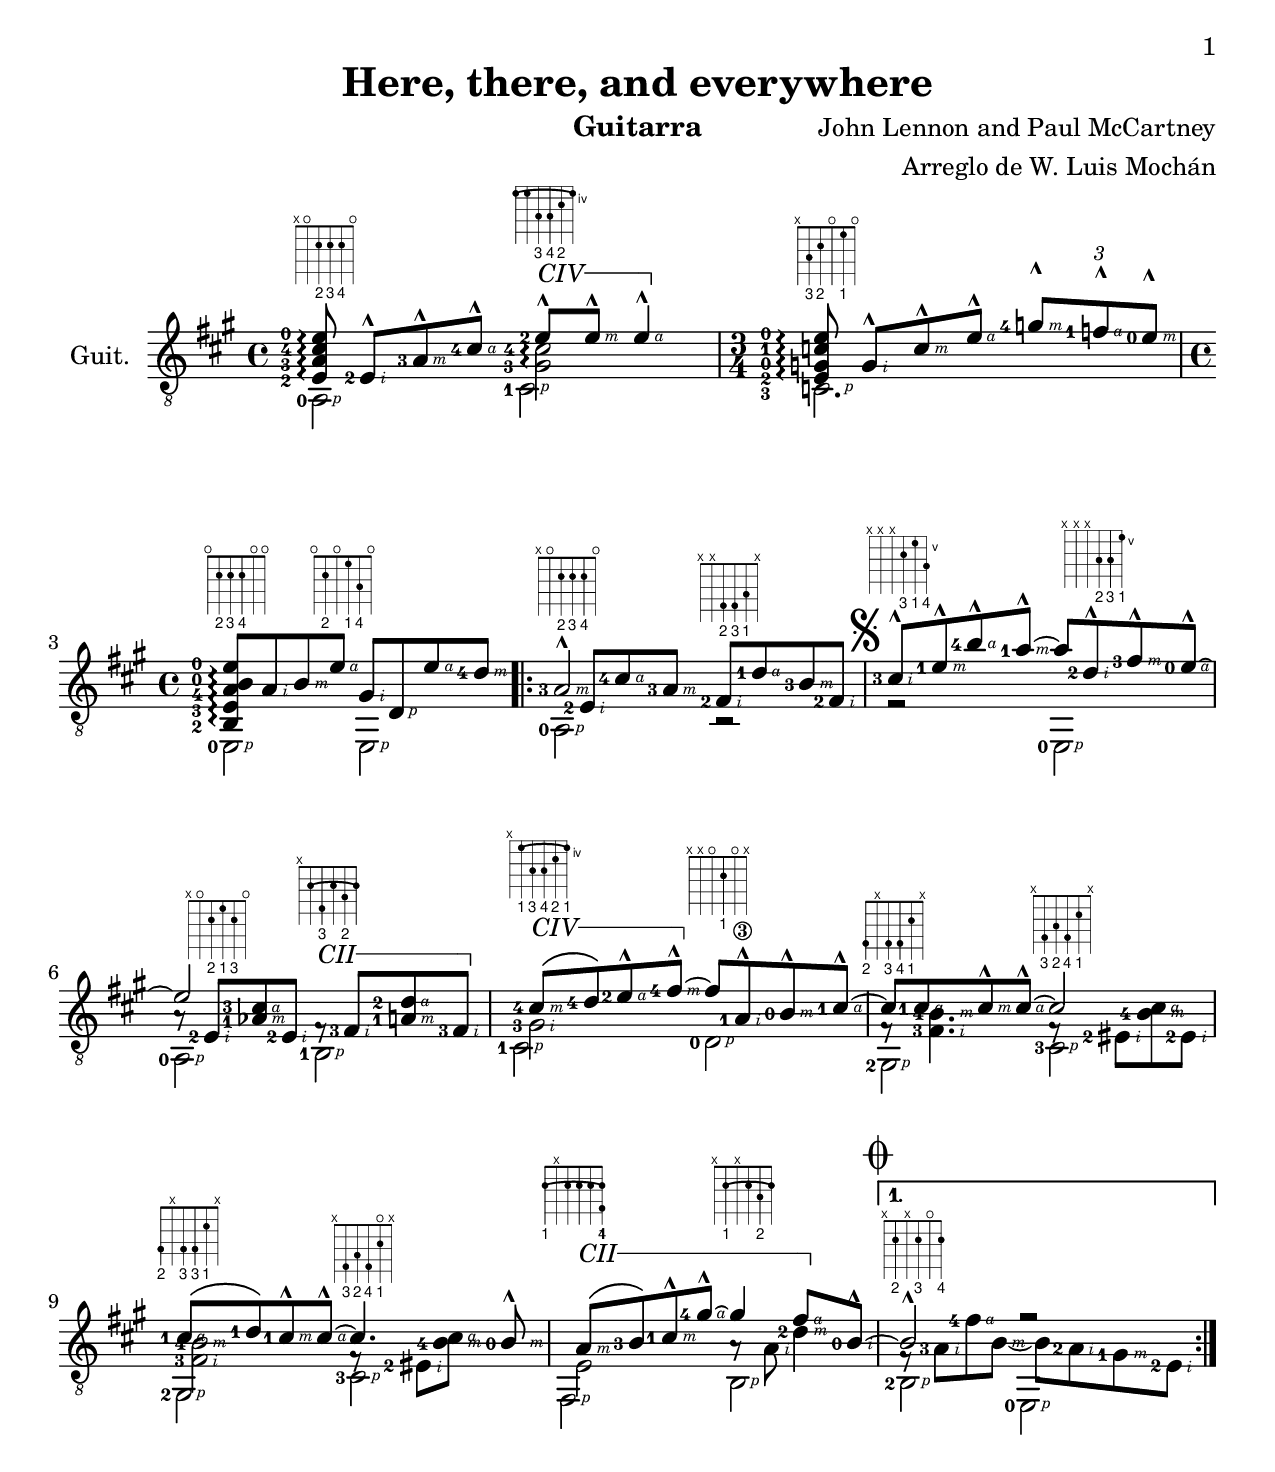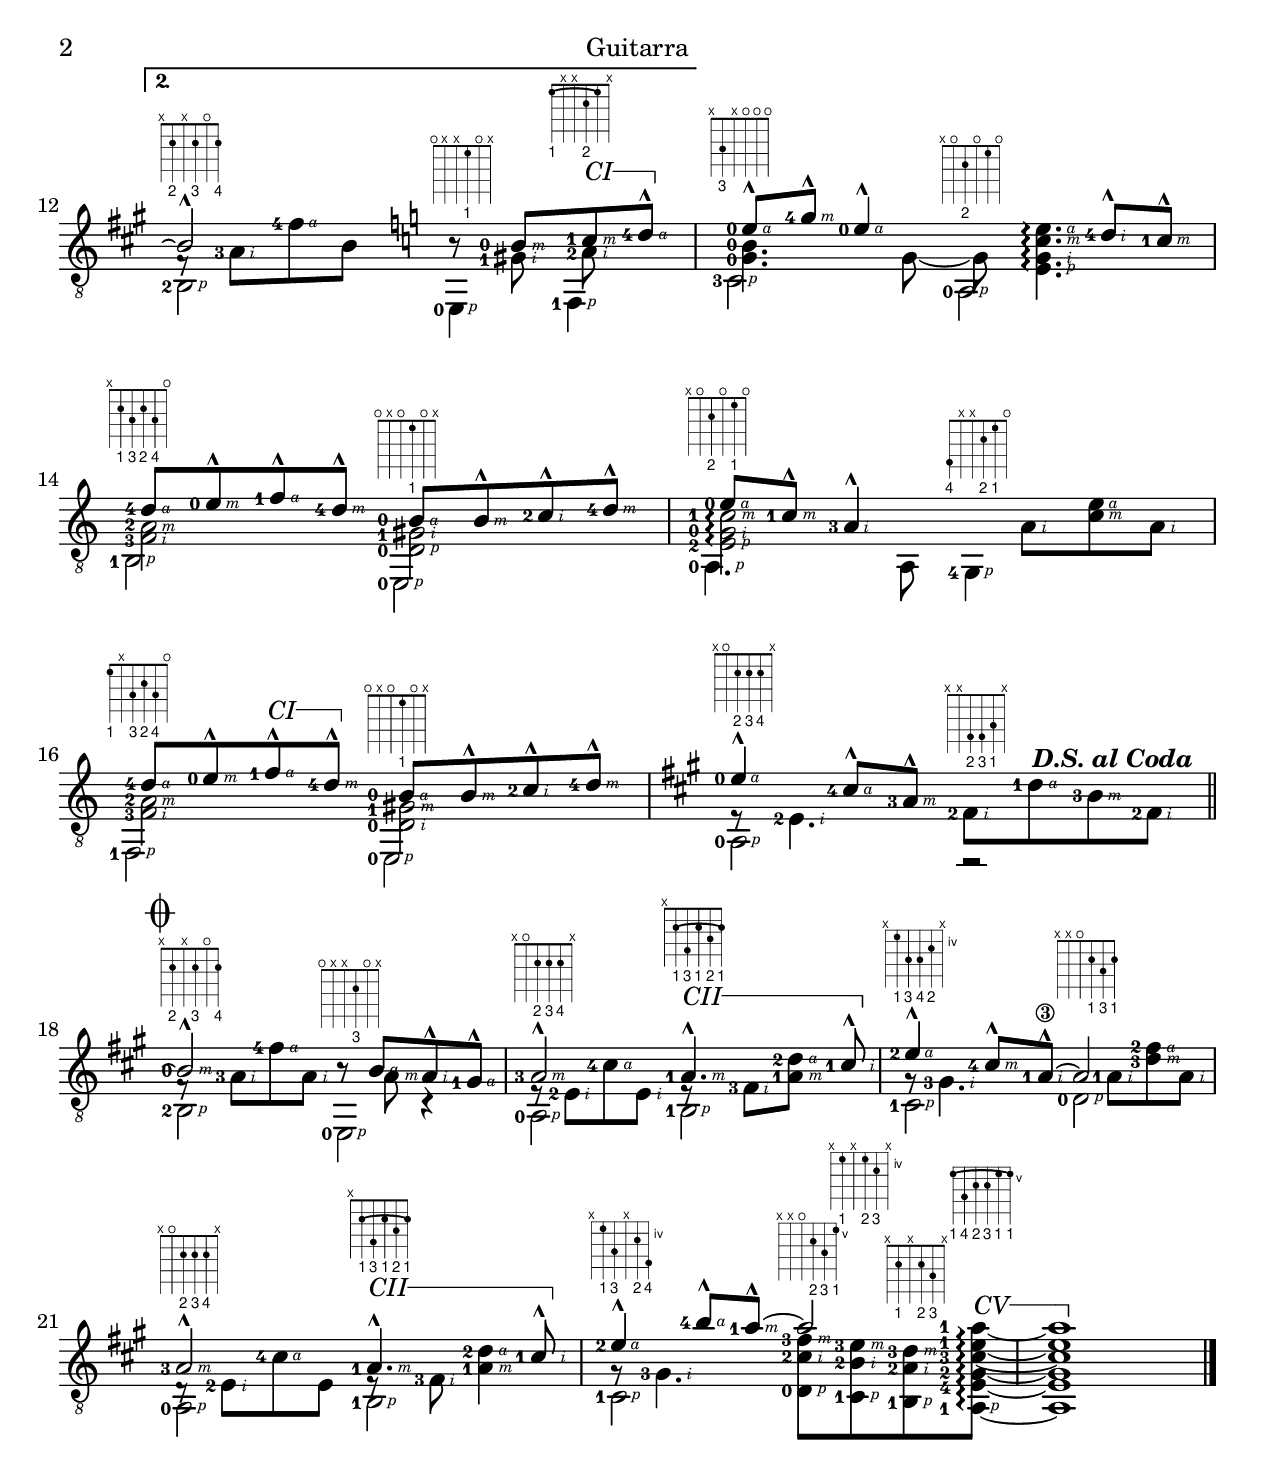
\version "2.12.3"
#(define R rightHandFinger)
#(set-global-staff-size 22)
#(set-default-paper-size "letter")
P = #(define-music-function  (parser location) ()
    #{ 
      \rightHandFinger  #1 %no funciona!! 
      #} )
cejilla = #(define-music-function (parser location sim)(string?)
	    #{
		 \override TextSpanner #'(bound-details left text) =
		 \markup {\general-align #Y #CENTER { $sim }}
		 \override TextSpanner #'(bound-details right text) =
		 \markup{\concat{\draw-line #'(1 . 0)\draw-line #'(0 . -1)}}
		 \override TextSpanner #'style = #'solid
	    #}
	    )
EC = \startTextSpan
FC = \stopTextSpan
FOl =  \set fingeringOrientations = #'(left) 
SEP =  \once\override NoteHead #'extra-spacing-width = #'(-1 . 0)
%^\markup\fret-diagram-terse  = #(define-music-function (parser location musica acorde) 
%       (ly:music? string?)
%       #{
%       $musica^\markup{ \fret-diagram-terse #$acorde }
%       #}
%     )
\header {
  title = "Here, there, and everywhere"
  composer = "John Lennon and Paul McCartney"
  instrument = "Guitarra"
  arranger = "Arreglo de W. Luis Mochán"
  }

{
  \time 4/4
  \clef "treble_8"
  \key a \major
  \set Staff.instrumentName = #"Guit."
%  <<\voiceOneStyle\\ \voiceTwoStyle\\ \voiceThreeStyle\\ \voiceFourStyle
%  >>
  << 
    \override Staff.TextScript
    #'(fret-diagram-details finger-code) = #'below-string

    \FOl
    \cejilla "CIV"
    \relative c { s8 ^\markup\fret-diagram-terse  #"x;o;2-2;2-3;2-4;o;"
		  <e-2-\R #2 >8-^ <a-3-\R #3 >-^ <cis-4-\R #4 >-^
		   <e-2 >-^\EC ^\markup\fret-diagram-terse 
		  #"4-(;4;6-3;6-4;5-2;4-);"
		  <e-\R #3 >-^ <e-\R #4 >4-^\FC }   \\
    \FOl
    \relative c {\stemNeutral <e-2 a-3 cis-4 e-0>8\arpeggio s4.
		 \stemDown <gis-3 cis-4>2\arpeggio  }\\
    \FOl \\
    \FOl
    \relative c { <a-0-\R #1 >2 <cis-1-\R#1 > }
  >>
  | %2-
  <<
    \time 3/4
    \relative c' 
    {s8 ^\markup\fret-diagram-terse  #"x;3-3;2-2;o;1-1;o;"
     <g-\R #2 >8-^ <c-\R #3 >-^ <e-\R #4 >-^ 
     \override Script #'padding = #2.0 %para evitar colisiones con marcato
     \times 2/3 { <g-4-\R #3 >-^[ <f-\R#4 -1 >-^  <e-0-\R#3 >-^] } }
    \\
    \relative c {\stemNeutral <e-2 g-0 c-1 e-0>8\arpeggio }\\
    \\
    \relative c { <c-3-\R #1 >2. }
  >>
  %3
  <<
    \revert Script #'padding 
    \time 4/4
    \relative c {<b-2 e-3 a-4 b-0 e-0>8\arpeggio
    	          ^\markup\fret-diagram-terse  #"o;2-2;2-3;2-4;o;o;"
		  <a'-\R#2 > <b-\R#3 > 
		  <e-\R#4 > ^\markup\fret-diagram-terse  #"o;2-2;o;1-1;3-4;o;"
		  <gis,-\R#2 > <d-\R#1 > <e'-\R#4 > 
		  <d-4-\R#3 >}  \\
    \\
    \\
    \FOl
    \relative c, {<e-0-\R#1 >2 <e-\R#1 >2}
  >>
  | %4
  \repeat volta 2 {
  <<
    \relative c'{<a-3-\R#3 >2-^ ^\markup\fret-diagram-terse  #"x;o;2-2;2-3;2-4;o;"
		  s2} \\
    \FOl
    \stemNeutral
    \relative c{ s8 <e-2-\R#2 > <cis'-4-\R#4 > <a-3-\R#3 >
		 <fis-2-\R#2 > ^\markup\fret-diagram-terse  #"x;x;4-2;4-3;3-1;x;"
		 <d'-1-\R#4 > <b-3-\R#3 > <fis-2-\R#2 >} \\
    \\
    \relative c{<a-0-\R#1 >2 r2 }
  >>
  | %5
    <<
    \relative c' {\mark\markup{ \musicglyph #"scripts.segno" } 
		  <cis-3-\R#2 >8-^ 
		   ^\markup\fret-diagram-terse   #"x;x;x;6-3;5-1;7-4;"
		   <e-1-\R#3 >-^ <b'-4-\R#4 >-^ 
		   <a-1-\R#3 >-^~ a <d,-2-\R#2 >-^ ^\markup\fret-diagram-terse  #"x;x;x;7-2;7-3;5-1;"
		   <fis-3-\R#3 >-^ 
		   <e-0-\R#4 >~-^}  \\ 
    \\
    \\
    \relative c, {r2 <e-0-\R#1 >2}
  >>
  | %6
  <<
    \relative c' {e2} \\
    \FOl
    \stemNeutral
    \relative c' {a8\rest <e-2-\R#2 >8 ^\markup\fret-diagram-terse  #"x;o;2-2;1-1;2-3;o;"
		  <aes-1-\R#3 cis-3-\R#4 > <e-2-\R#2 >
		 \cejilla#"CII"
		 fis8\rest\EC ^\markup\fret-diagram-terse  #"x;2-(;4-3;2;3-2;2-);"
		 <fis-3-\R#2 > <a-1-\R#3 d-2-\R#4 > <fis-3-\R#2 >\FC
	       }  \\
    \\
    \relative c {<a-0-\R#1 >2 
		  <b-1-\R#1 >} 
  >>
  | %7
  << 
    \FOl
    \relative c' {
      \override StrokeFinger #'avoid-slur = #'around
      \cejilla "CIV"
      <cis-4-\R#3 >8\(\EC ^\markup\fret-diagram-terse  #"x;4-1-(;6-3;6-4;5-2;4-1-);"
		      <d-4 >\) 
      <e-2-\R#4 >-^ <fis-4-\R#3 >-^\FC~fis <a,-1\3-\R#2 >-^ 
      <b-0-\R#3 >-^  <cis-1-\R#4 >-^~} \\
    \relative c'{<gis-3-\R#2 >2}\\
    \\
    \relative c {<cis-1-\R#1 >2 <d-0-\R#1 > ^\markup\fret-diagram-terse  #"x;x;o;2-1;o;x;"}
  >>
  | %8
  <<
    \relative c' {cis8 <cis-1-\R#4 > <cis-\R#3 >-^ <cis-\R#4 >-^~cis2}\\
    \FOl
    \relative c {fis8\rest 
		 %\once \override NoteColumn #'force-hshift = #1
		 <fis-3-\R#2 b-4-\R#3 >4. fis8\rest <eis-2-\R#2 >8 
		 <b'-4-\R#3 cis-\R#4 > <eis,-2-\R#2 >}\\
    \\
    \relative c {<gis-2-\R#1 >2 ^\markup\fret-diagram-terse  #"4-2;x;4-3;4-4;2-1;x;"
		  <cis-3-\R#1 > ^\markup\fret-diagram-terse  #"x;4-3;3-2;4-4;2-1;x;"
		}
  >>
  | %9
  <<
    \relative c' {<cis-1-\R#4 >8\( <d-1 >\) <cis-1-\R#3 >-^ 
		   <cis-\R#4 >-^~cis4. <b-0-\R#3 >8-^}\\
    \relative c {<fis-3-\R#2 b-4-\R#3 >2 fis8\rest <eis-2-\R#2 >8 
		  <b'-4-\R#3 cis-\R#4 > s8}\\
    \\
    \relative c {<gis-2-\R#1 >2 ^\markup\fret-diagram-terse  #"4-2;x;4-3;4-3;2-1;x;"
		  <cis-3-\R#1 > ^\markup\fret-diagram-terse  #"x;4-3;3-2;4-4;2-1 o;x;"
		}
  >>
  | %10
  <<
    \cejilla #"CII"
    \relative c' { <a-\R#3 >8\(\EC <b-3 >\) <cis-1-\R#3 >-^ 
		   <gis'-4-\R#4 >-^~gis4 
		   <fis-\R#4 >8\FC <b,-0-\R#2 >-^~
			    }  \\
    \relative c {<e >2 a8\rest <a-\R#2 > <d-2-\R#3 >4 } \\
    \\
    \relative c, {<fis-\R#1 >2 ^\markup\fret-diagram-terse  #"2-1-(;x;2;2;2;2-1-) 4-4;"
		   <b-\R#1 > ^\markup\fret-diagram-terse  #"x;2-1-(;x;2;3-2;2-);"
		 }
  >>
  | %11
}
  \alternative {
    {
      <<
	\mark\markup{\musicglyph #"scripts.coda" }
	\relative c' {<b >2-^ r2} \\
	\relative c {
	  f8\rest
	   <a-3-\R#2 >8 <fis'-4-\R#4 > <b,-\R#3 >~ b <a-2-\R#2 > 
	  <gis-1-\R#3 > <e-2-\R#2 > } \\
	\\
	\relative c { <b-2-\R#1 >2 ^\markup\fret-diagram-terse  #"x;2-2;x;2-3;o;2-4;"
		      <e,-0-\R#1 >}
      >>
    }
    % 12
    {
      <<
	\relative c' {<b >2-^\repeatTie } \\
	\relative c {f8\rest <a-3-\R#2 >8 <fis'-4-\R#4 > <b,>} \\
	\\
	\relative c { <b-2-\R#1 >2 ^\markup\fret-diagram-terse  #"x;2-2;x;2-3;o;2-4;"}
      >>
      \key c \major
      <<
	\cejilla #"CI"
	\relative c' { b8\rest <b-0-\R#3 >8 <c-1-\R#3 >\EC <d-4-\R#4 >-^\FC} \\
	\relative c' { s8 \SEP <gis-1-\R#2 > <a-2-\R#2 >} \\
	\\
	\relative c, { <e-0-\R#1 >4 ^\markup\fret-diagram-terse  #"o;x;x;1-1;o;x;"
		       <f-1-\R#1 > ^\markup\fret-diagram-terse  #"1-1-(;x;x;2-2;1-);x;" }
      >>
    }
  }
  %13
  <<
    \relative c' {<e-0-\R#4 >8-^ <g-4-\R#3 >-^ <e-0-\R#4 >4-^ 
		   s4 <d-4-\R#2 >8-^ <c-1-\R#3 >-^}\\
    \relative c'{\FOl 
		 <g-0 b-0>4. <g>8~g <e-\R#1 g-\R#2 c-\R#3 e-\R#4 >4.\arpeggio
		} \\
    \\
    \relative c{<c-3-\R#1 >2 ^\markup\fret-diagram-terse  #"x;3-3;x;o;o;o;"
		 <a-0-\R#1 > ^\markup\fret-diagram-terse  #"x;o;2-2;o;1;o;"}
  >>
  %14
  <<
    \relative c' {<d-4-\R#4 >8 <e-0-\R#3 >-^ <f-1-\R#4 >-^ <d-4-\R#3 >-^ 
		   <b-0-\R#4 > <b-\R#3 >-^ 
		   <c-2-\R#2 >-^ <d-4-\R#3 >-^ } \\ 
    \FOl
    \relative c { <f-3-\R#2 a-2-\R#3 >2 <d-0-\R#1 gis-1-\R#2 >} \\
    \\
    \relative c {<b-1-\R#1 >2 ^\markup\fret-diagram-terse  #"x;2-1;3-3;2-2;3-4;o;"
		  <e,-0-\R#1 > ^\markup\fret-diagram-terse  #"o;x;o;1-1;o;x;"} \\
  >>
  %15
  <<
    \relative c' {<e-0-\R#4 >8 <c-1-\R#3 >8-^ <a-3-\R#2 >4-^  } \\
    \relative c {<e-2-\R#1 g-0-\R#2 c-1-\R#3 >2\arpeggio
		  s8 <a-\R#2 > <c-\R#3 e-\R#4 > 
		  <a-\R#2 > } \\
    \\
    \relative c {<a-0-\R#1 >4. ^\markup\fret-diagram-terse  #"x;o;2-2;o;1-1;o;" 
		  <a>8 <g-4-\R#1 >4 ^\markup\fret-diagram-terse  #"4-4;x;x;2-2;1-1;o;" } \\
  >>
  %16
  <<
    \FOl
    \cejilla "CI"
    \relative c' {<d-4-\R#4 >8 <e-0-\R#3 >-^ <f-1-\R#4 >-^\EC <d-4-\R#3 >-^\FC 
		   <b-0-\R#4 > <b-\R#3 >-^ <c-2-\R#2 >-^ <d-4-\R#3 >-^  } \\
    \relative c {<f-3-\R#2 a-2-\R#3 >2 <d-0-\R#2 gis-1-\R#3 > } \\
    \\
    \FOl
    \relative c, {<f-1-\R#1 >2 ^\markup\fret-diagram-terse  #"1-1;x;3-3;2-2;3-4;o;"
		   <e-0-\R#1 >2 ^\markup\fret-diagram-terse  #"o;x;o;1-1;o;x;" } \\
  >>
  %17
  \key a \major
  <<
    \relative c'{<e-0-\R#4 >4-^ <cis-4-\R#4 >8-^ <a-3-\R#3 >-^} \\
    \relative c{ e8\rest <e-2-\R#2 >4. 
		 <fis-2-\R#2 >8
		 <d'-1-\R#4 > <b-3-\R#3 > <fis-2-\R#2 >
		 ^\markup{\hspace #-10 \bold\italic "D.S. al Coda"  }
	       } \\
    \\
    \relative c{<a-0-\R#1 >2 ^\markup\fret-diagram-terse  #"x;o;2-2;2-3;2-4;x;" 
		 r2 ^\markup\fret-diagram-terse  #"x;x;4-2;4-3;3-1;x;" }
  >>
  \bar "||"
  %18
  <<
    \FOl
    \mark\markup{\musicglyph #"scripts.coda"}
    \relative c' {<b-0-\R#3 >2-^\repeatTie 
		   b8\rest <b-\R#4 > <a-\R#2 >-^ <gis-1-\R#4 >-^} \\
    \relative c {
      f8\rest <a-3-\R#2 >8 <fis'-4-\R#4 > <a,-\R#2 > s <a-\R#3 >8 c,4\rest 
		} \\
    \\
    \relative c { <b-2-\R#1 >2 ^\markup\fret-diagram-terse  #"x;2-2;x;2-3;o;2-4;"
		  <e,-0-\R#1 > ^\markup\fret-diagram-terse  #"o;x;x;2-3;o;x;" }
  >>
  %19
  <<
    \cejilla #"CII"
    \relative c' {<a-3-\R#3 >2-^ <a-1-\R#3 >4.-^\EC <cis-1-\R#2 >8-^\FC } \\
    \relative c {e8\rest <e-2-\R#2 > <cis'-4-\R#4 > <e,-\R#2 >  e8\rest 
		 <fis-3-\R#2 > <a-1-\R#3 d-2-\R#4 >8 s8} \\
    \\
    \relative c {<a-0-\R#1 >2 ^\markup\fret-diagram-terse  #"x;o;2-2;2-3;2-4;x;"
		  <b-1-\R#1 > ^\markup\fret-diagram-terse  #"x;2-1-(;4-3;2-1;3-2;2-1-);"} \\
  >>
  %20
  <<
    \relative c' {<e-2-\R#4 >4-^ <cis-4-\R#3 >8-^ <a-1\3-\R#2 >8-^~a2} \\
    \relative c' {gis8\rest <gis-3-\R#2 >4. s8 \SEP <a-1-\R#2 > 
		  <d-3-\R#3 fis-2-\R#4 > <a-\R#2 >} \\
    \\
    \relative c {<cis-1-\R#1 >2 ^\markup\fret-diagram-terse  #"x;4-1;6-3;6-4;5-2;x;"
		  <d-0-\R#1 > ^\markup\fret-diagram-terse  #"x;x;o;2-1;3-3;2-1;"} \\
  >>
  %21
  <<
    \cejilla #"CII"
    \relative c' {<a-3-\R#3 >2-^ <a-1\R#3 >4.-^\EC <cis-1-\R#2 >8-^\FC } \\
    \relative c {d8\rest <e-2-\R#2 > <cis'-4-\R#4 > <e,>  e8\rest
		 <fis-3-\R#2 > <a-1-\R#3 d-2-\R#4 >4} \\
    \\
    \relative c {<a-0-\R#1 >2 ^\markup\fret-diagram-terse  #"x;o;2-2;2-3;2-4;x;"
		  <b-1-\R#1 >  ^\markup\fret-diagram-terse  #"x;2-1-(;4-3;2-1;3-2;2-1-);" } \\
  >>
  %22
  <<
    \relative c' {<e-2-\R#4 >4-^ <b'-4-\R#4 >8-^  <a-1-\R#3 >8-^ ~a2 } \\
    \relative c' {gis8\rest <gis-3-\R#2 >4. s2  } \\
    \\
    \relative c {<cis-1-\R#1 >2 ^\markup\fret-diagram-terse  #"x;4-1;6-3;x;5-2;7-4;"
		  <d-0-\R#1 cis'-2-\R#2 fis-3-\R#3 >8 ^\markup\fret-diagram-terse  #"x;x;o;6-2;7-3;5-1;"
		  <cis-1-\R#1 b'-2-\R#2 e-3-\R#3 > ^\markup\fret-diagram-terse  #"x;4-1;x;4-2;5-3;x;"
		  <b-1-\R#1 a'-2-\R#2 d-3-\R#3 > ^\markup\fret-diagram-terse  #"x;2-1;x;2-2;3-3;x;"
		  \cejilla "CV"
		  <a-1-\R#1 e'-4 gis-2 cis-3 e-1 a-1 >~\EC\arpeggio 
		  ^\markup\fret-diagram-terse  #"5-1-(;7-4;6-2;6-3;5-1;5-1-);"} \\
  >>
  %23
  <<
    \\
    \\
    \\
    \relative c {<a e' gis cis e a >1\FC }
  >>
  \bar "|."
}

\paper {
  print-page-numer = ##t
  print-first-page-number = ##t
  bottom-margin = 2.0\cm
  top-margin = 2.0\cm
%  right-margin = 4.0\cm
%  left-margin = 2.0\cm
}